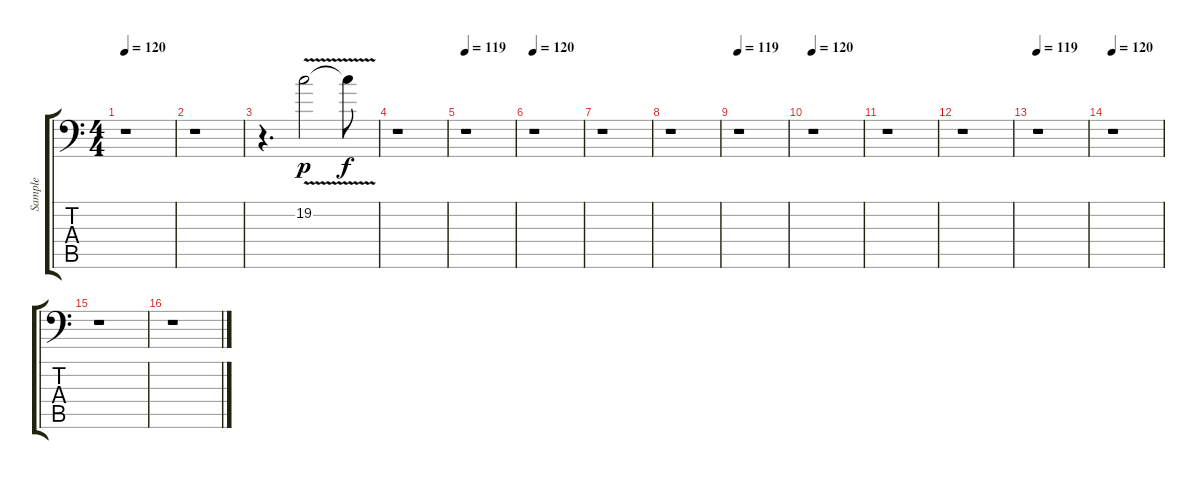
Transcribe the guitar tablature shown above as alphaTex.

\track ("Sample" "Sample") {instrument stringensemble1}
\staff {score tabs}
\tuning (Bb3 F3 Db3 Ab2 Eb2 Bb1) {hide}
\ts (4 4)
\tempo 120
\clef f4
\ks c
r.1{dy f} |
r.1 |
r.4{d} 19.2{v}.2{dy p volume 15 instrument electricguitarclean} 19.2{t}.8{dy f} |
r.1 |
\tempo 119
r.1 |
\tempo 120
r.1 |
r.1 |
r.1 |
\tempo 119
r.1 |
\tempo 120
r.1 |
r.1 |
r.1 |
\tempo 119
r.1 |
\tempo 120
r.1 |
r.1 |
r.1
